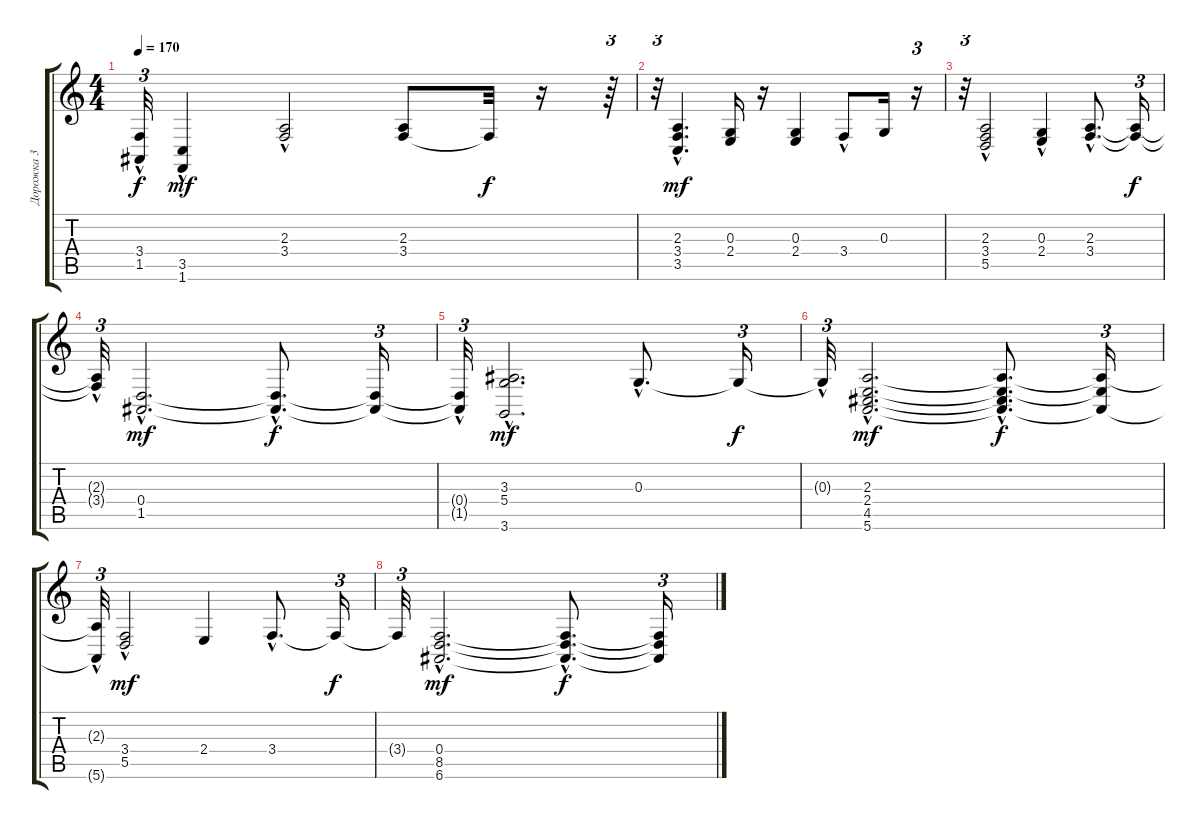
\track ("Дорожка 3" "Дорожка 3") {instrument stringensemble1}
\staff {score tabs}
\tuning (E4 B3 G3 D3 A2 E2) {hide}
\ts (4 4)
\tempo 170
\clef g2
\ks c
(3.4{t} 1.5{hac t}).32{tu (3 2) dy f} (3.5{hac} 1.6{hac}).4{dy mf} (2.3{hac} 3.4).2 (2.3 3.4).8 3.4{t}.32{dy f} r.16 r.64{tu (3 2)} |
r.32{tu (3 2)} (2.3{hac} 3.4{hac} 3.5).4{d dy mf} (0.3 2.4).16 r.16 (0.3 2.4).4 3.4{hac}.8 0.3.16 r.16{tu (3 2)} |
r.32{tu (3 2)} (2.3{hac} 3.4 5.5{hac}).2 (0.3{hac} 2.4).4 (2.3{hac} 3.4{hac}).8{d} (2.3{t} 3.4{t}).16{tu (3 2) dy f} |
(2.3{t} 3.4{hac t}).32{tu (3 2)} (0.4{hac} 1.5{hac}).2{d dy mf} (0.4{hac t} 1.5{hac t}).8{d dy f} (0.4{t} 1.5{t}).16{tu (3 2)} |
(0.4{hac t} 1.5{t}).32{tu (3 2)} (3.3{hac} 5.4 3.6{hac}).2{d dy mf} 0.3{hac}.8{d} 0.3{t}.16{tu (3 2) dy f} |
0.3{hac t}.32{tu (3 2)} (2.3{hac} 2.4{hac} 4.5{hac} 5.6{hac}).2{d dy mf} (2.3{hac t} 2.4{hac t} 4.5{hac t} 5.6{hac t}).8{d dy f} (2.3{t} 2.4{t} 5.6{t}).16{tu (3 2)} |
(2.3{hac t} 5.6{t}).32{tu (3 2)} (3.4 5.5{hac}).2{dy mf} 2.4.4 3.4{hac}.8{d} 3.4{t}.16{tu (3 2) dy f} |
3.4{t}.32{tu (3 2)} (0.4{hac} 8.5{hac} 6.6{hac}).2{d dy mf} (0.4{hac t} 8.5{hac t} 6.6{hac t}).8{d dy f} (0.4{t} 8.5{t} 6.6{t}).16{tu (3 2)}
